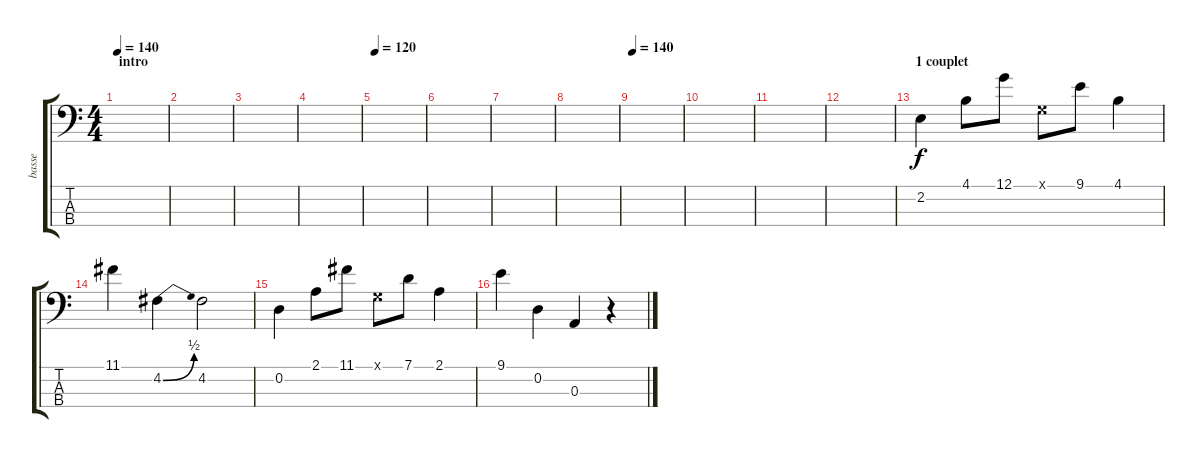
\track ("basse" "basse") {instrument acousticbass}
\staff {score tabs}
\tuning (G2 D2 A1 E1) {hide}
\ts (4 4)
\section ("" "intro")
\tempo 140
\tempo 120
\tempo 140
\clef f4
\ks c
|
|
|
|
\tempo 120
|
|
|
|
\tempo 140
|
|
|
|
\section ("" "1 couplet")
2.2.4 4.1.8 12.1.8 0.1{x}.8 9.1.8 4.1.4 |
11.1.4 4.2{be (bend 0 0 60 2)}.4 4.2.2 |
0.2.4 2.1.8 11.1.8 0.1{x}.8 7.1.8 2.1.4 |
9.1.4 0.2.4 0.3.4 r.4
